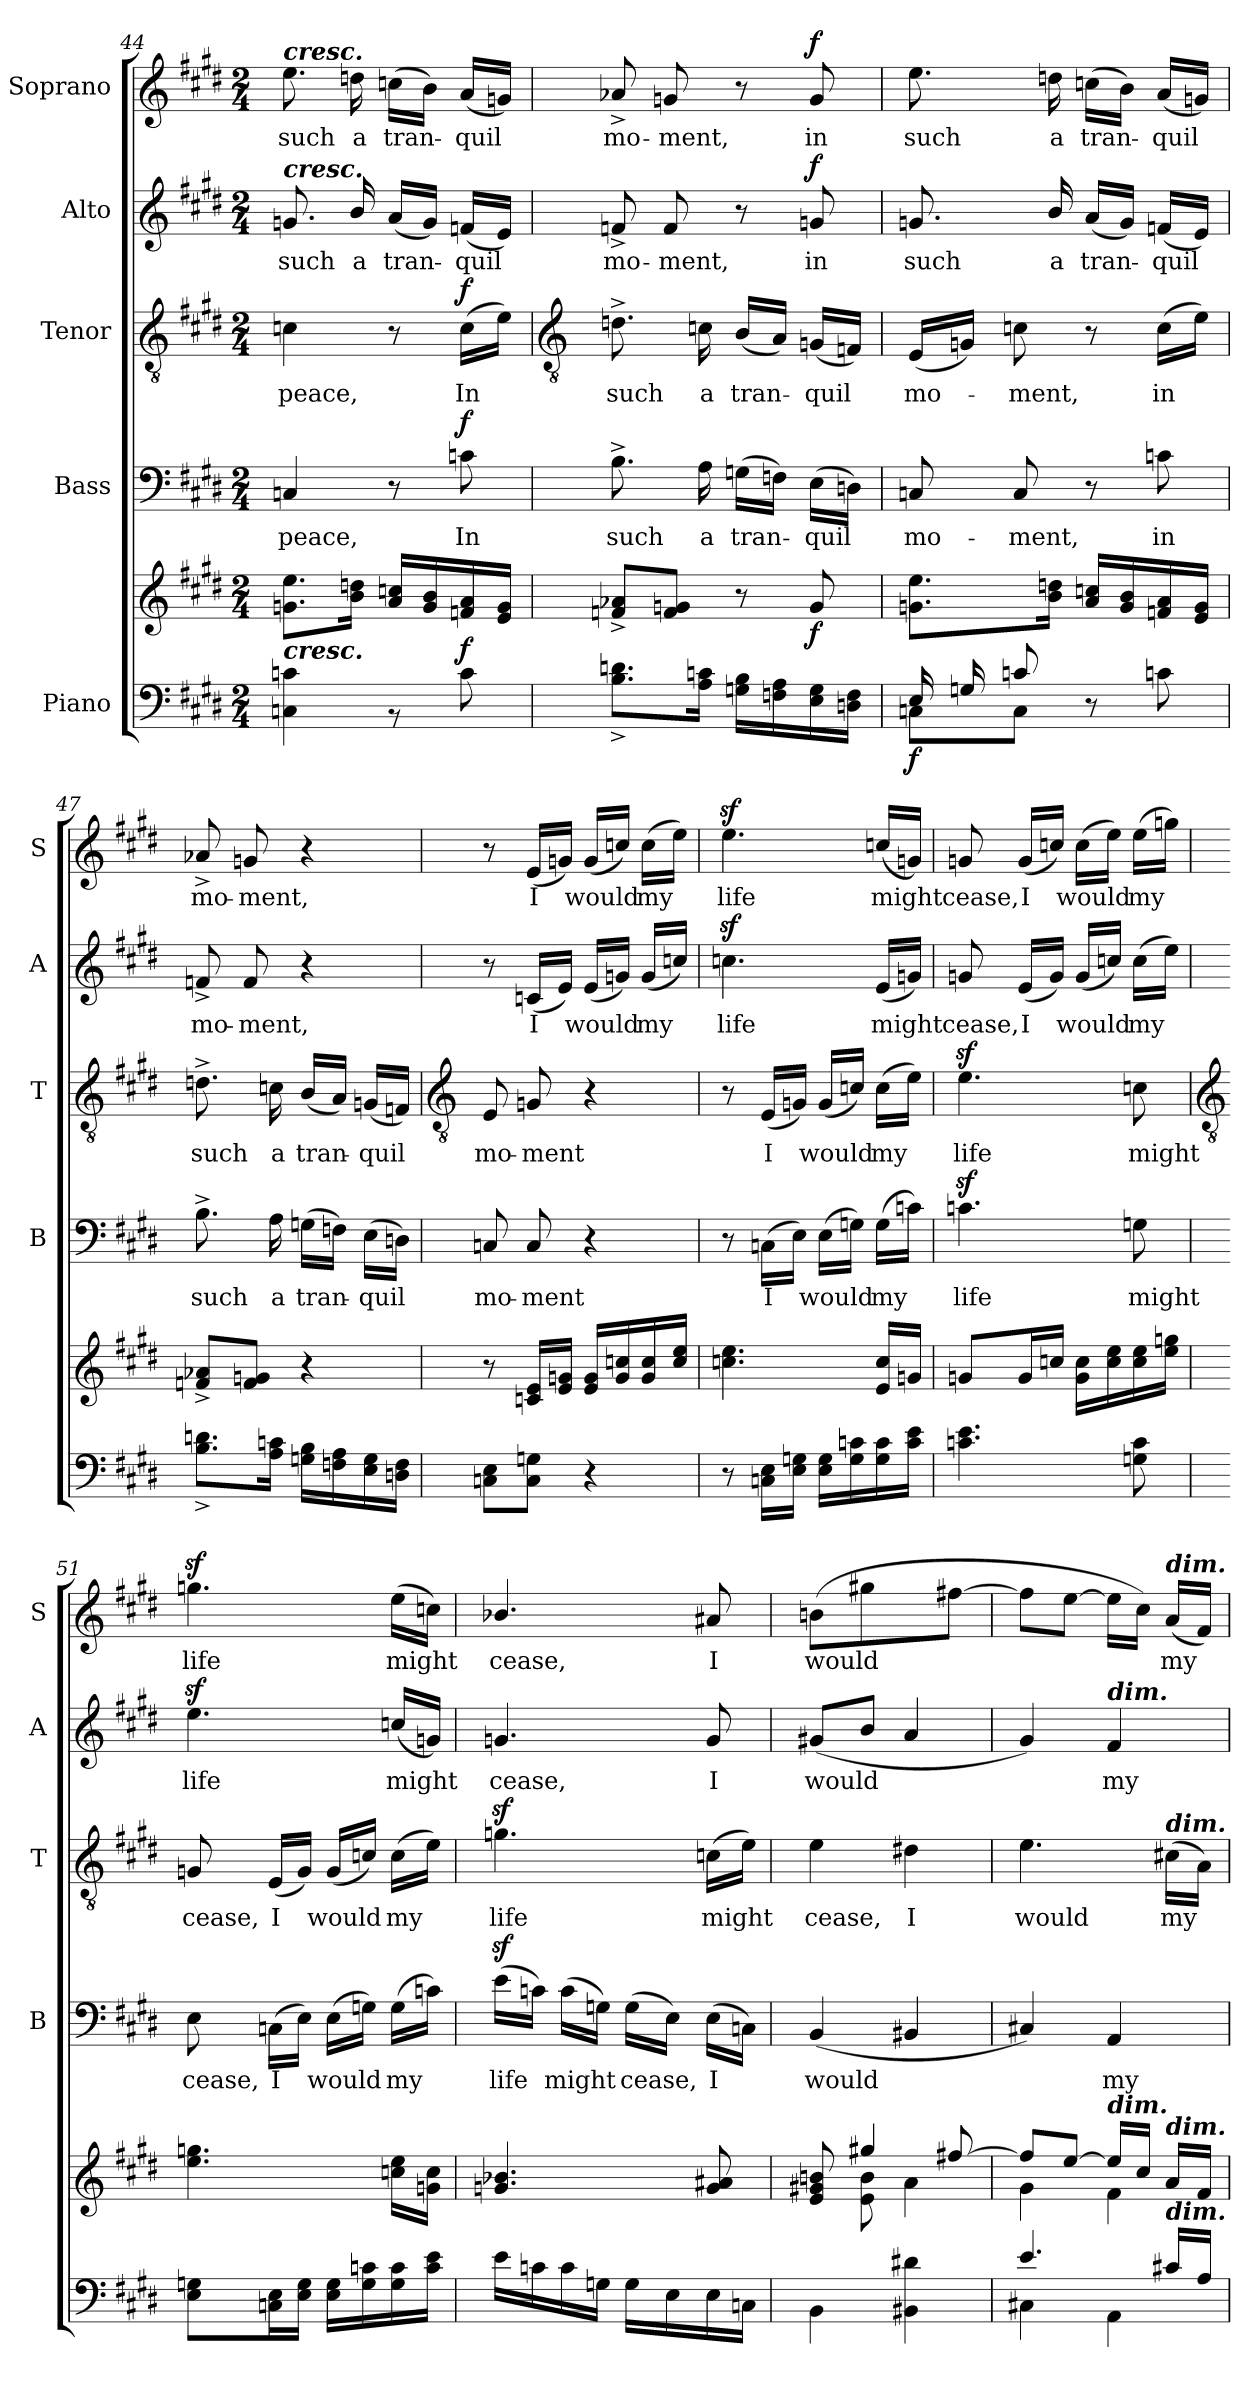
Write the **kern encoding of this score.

**kern	**kern	**dynam	**kern	**text	**dynam	**kern	**text	**dynam	**kern	**text	**dynam	**kern	**text	**dynam
*part5	*part5	*part5	*part4	*part4	*part4	*part3	*part3	*part3	*part2	*part2	*part2	*part1	*part1	*part1
*staff6	*staff5	*staff5/6	*staff4	*staff4	*staff4	*staff3	*staff3	*staff3	*staff2	*staff2	*staff2	*staff1	*staff1	*staff1
*I"Piano	*	*	*I"Bass	*	*	*I"Tenor	*	*	*I"Alto	*	*	*I"Soprano	*	*
*	*	*	*I'B	*	*	*I'T	*	*	*I'A	*	*	*I'S	*	*
*clefF4	*clefG2	*	*clefF4	*	*	*clefGv2	*	*	*clefG2	*	*	*clefG2	*	*
*k[f#c#g#d#]	*k[f#c#g#d#]	*	*k[f#c#g#d#]	*	*	*k[f#c#g#d#]	*	*	*k[f#c#g#d#]	*	*	*k[f#c#g#d#]	*	*
*E:	*E:	*	*E:	*	*	*E:	*	*	*E:	*	*	*E:	*	*
*M2/4	*M2/4	*	*M2/4	*	*	*M2/4	*	*	*M2/4	*	*	*M2/4	*	*
=44	=44	=44	=44	=44	=44	=44	=44	=44	=44	=44	=44	=44	=44	=44
!	!	!	!	!	!	!	!	!	!	!	!	!LO:TX:a:Bi:t=cresc.	!	!
!	!	!	!	!	!	!	!	!	!LO:TX:a:Bi:t=cresc.	!	!	!	!	!
!	!LO:TX:b:Bi:t=cresc.	!	!	!	!	!	!	!	!	!	!	!	!	!
!LO:N:vis=1	!	!	!	!LO:LY:b	!	!	!LO:LY:b	!	!	!LO:LY:b	!	!	!LO:LY:b	!
*^	*	*	*	*	*	*	*	*	*	*	*	*	*	*
2ryy	4Cn\ 4cn\	8.gn 8.eeL	.	4Cn	peace,	.	4cn	peace,	.	8.gn	such	.	8.ee	such	.
!	!	!	!	!	!	!	!	!	!	!	!LO:LY:b	!	!	!LO:LY:b	!
.	.	16b 16ddnJ	.	.	.	.	.	.	.	16b/	a	.	16ddn	a	.
!	!	!	!	!	!	!	!	!	!	!	!LO:LY:b	!	!	!LO:LY:b	!
.	8r	16a 16ccnLL	.	8r	.	.	8r	.	.	(<16aLL	tran-	.	(>16ccnLL	tran-	.
.	.	16g 16b	.	.	.	.	.	.	.	16gJJ)	.	.	16bJJ)	.	.
!	!	!	!LO:DY:a=2	!	!LO:LY:b	!LO:DY:b	!	!LO:LY:b	!LO:DY:b	!	!LO:LY:b	!	!	!LO:LY:b	!
.	8c\	16fn 16a	f	8cn	In	f	(>16cLL	In	f	(<16fnLL	quil	.	(<16aLL	quil	.
.	.	16e 16gJJ	.	.	.	.	16eJJ)	.	.	16eJJ)	.	.	16gnJJ)	.	.
!!LO:LB:g=z
=45	=45	=45	=45	=45	=45	=45	=45	=45	=45	=45	=45	=45	=45	=45	=45
*	*	*	*	*	*	*	*clefGv2	*	*	*	*	*	*	*	*
!LO:N:vis=1	!	!	!	!	!LO:LY:b	!	!	!LO:LY:b	!	!	!LO:LY:b	!	!	!LO:LY:b	!
2ryy	8.B\^ 8.dn\^L	8fn^ 8a-X^L	.	8.B^	such	.	8.dn^	such	.	8fn^	mo-	.	8a-X^	mo-	.
!	!	!	!	!	!	!	!	!	!	!	!LO:LY:b	!	!	!LO:LY:b	!
.	.	8f 8gnJ	.	.	.	.	.	.	.	8f	-ment,	.	8gn	-ment,	.
!	!	!	!	!	!LO:LY:b	!	!	!LO:LY:b	!	!	!	!	!	!	!
.	16A\ 16cn\J	.	.	16A	a	.	16cn	a	.	.	.	.	.	.	.
!	!	!	!	!	!LO:LY:b	!	!	!LO:LY:b	!	!	!	!	!	!	!
.	16Gn\ 16B\LL	8r	.	(>16GnLL	tran-	.	(<16BLL	tran-	.	8r	.	.	8r	.	.
.	16Fn\ 16A\	.	.	16FnJJ)	.	.	16AJJ)	.	.	.	.	.	.	.	.
!	!	!	!LO:DY:b	!	!LO:LY:b	!	!	!LO:LY:b	!	!	!LO:LY:b	!LO:DY:b	!	!LO:LY:b	!LO:DY:b
.	16E\ 16G\	8g	f	(>16ELL	quil	.	(<16GnLL	quil	.	8gn	in	f	8g	in	f
.	16Dn\ 16F\JJ	.	.	16DnJJ)	.	.	16FnJJ)	.	.	.	.	.	.	.	.
=46	=46	=46	=46	=46	=46	=46	=46	=46	=46	=46	=46	=46	=46	=46	=46
!	!	!	!LO:DY:b=2	!	!LO:LY:b	!	!	!LO:LY:b	!	!	!LO:LY:b	!	!	!LO:LY:b	!
16E/LL	8Cn\L	8.gn 8.eeL	f	8Cn	mo-	.	(<16ELL	mo-	.	8.gn	such	.	8.ee	such	.
16Gn/	.	.	.	.	.	.	16GnJJ)	.	.	.	.	.	.	.	.
!	!	!	!	!	!LO:LY:b	!	!	!LO:LY:b	!	!	!	!	!	!	!
8cn/J	8C\J	.	.	8C	-ment,	.	8cn	ment,	.	.	.	.	.	.	.
!	!	!	!	!	!	!	!	!	!	!	!LO:LY:b	!	!	!LO:LY:b	!
.	.	16b 16ddnJ	.	.	.	.	.	.	.	16b/	a	.	16ddn	a	.
!	!	!	!	!	!	!	!	!	!	!	!LO:LY:b	!	!	!LO:LY:b	!
4ryy	8r	16a 16ccnLL	.	8r	.	.	8r	.	.	(<16aLL	tran-	.	(>16ccnLL	tran-	.
.	.	16g 16b	.	.	.	.	.	.	.	16gJJ)	.	.	16bJJ)	.	.
!	!	!	!	!	!LO:LY:b	!	!	!LO:LY:b	!	!	!LO:LY:b	!	!	!LO:LY:b	!
.	8cn\	16fn 16a	.	8cn	in	.	(>16cLL	in	.	(<16fnLL	quil	.	(<16aLL	quil	.
.	.	16e 16gJJ	.	.	.	.	16eJJ)	.	.	16eJJ)	.	.	16gnJJ)	.	.
=47	=47	=47	=47	=47	=47	=47	=47	=47	=47	=47	=47	=47	=47	=47	=47
!LO:N:vis=1	!	!	!	!	!LO:LY:b	!	!	!LO:LY:b	!	!	!LO:LY:b	!	!	!LO:LY:b	!
2ryy	8.B\^ 8.dn\^L	8fn^ 8a-X^L	.	8.B^	such	.	8.dn^	such	.	8fn^	mo-	.	8a-X^	mo-	.
!	!	!	!	!	!	!	!	!	!	!	!LO:LY:b	!	!	!LO:LY:b	!
.	.	8f 8gnJ	.	.	.	.	.	.	.	8f	-ment,	.	8gn	-ment,	.
!	!	!	!	!	!LO:LY:b	!	!	!LO:LY:b	!	!	!	!	!	!	!
.	16A\ 16cn\J	.	.	16A	a	.	16cn	a	.	.	.	.	.	.	.
!	!	!	!	!	!LO:LY:b	!	!	!LO:LY:b	!	!	!	!	!	!	!
.	16Gn\ 16B\LL	4r	.	(>16GnLL	tran-	.	(<16BLL	tran-	.	4r	.	.	4r	.	.
.	16Fn\ 16A\	.	.	16FnJJ)	.	.	16AJJ)	.	.	.	.	.	.	.	.
!	!	!	!	!	!LO:LY:b	!	!	!LO:LY:b	!	!	!	!	!	!	!
.	16E\ 16G\	.	.	(>16ELL	quil	.	(<16GnLL	quil	.	.	.	.	.	.	.
.	16Dn\ 16F\JJ	.	.	16DnJJ)	.	.	16FnJJ)	.	.	.	.	.	.	.	.
*v	*v	*	*	*	*	*	*	*	*	*	*	*	*	*	*
!!LO:LB:g=z
=48	=48	=48	=48	=48	=48	=48	=48	=48	=48	=48	=48	=48	=48	=48
*	*	*	*	*	*	*clefGv2	*	*	*	*	*	*	*	*
*^	*	*	*	*	*	*	*	*	*	*	*	*	*	*
!	!	!	!	!	!LO:LY:b	!	!	!LO:LY:b	!	!	!	!	!	!	!
*v	*v	*	*	*	*	*	*	*	*	*	*	*	*	*	*
8Cn 8EL	8r	.	8Cn	mo-	.	8E	mo-	.	8r	.	.	8r	.	.
!	!	!	!	!LO:LY:b	!	!	!LO:LY:b	!	!	!LO:LY:b	!	!	!LO:LY:b	!
8C 8GnJ	16cn 16eLL	.	8C	-ment	.	8Gn	-ment	.	(<16cnLL	I	.	(<16eLL	I	.
.	16e 16gnJJ	.	.	.	.	.	.	.	16eJJ)	.	.	16gnJJ)	.	.
!	!	!	!	!	!	!	!	!	!	!LO:LY:b	!	!	!LO:LY:b	!
4r	16e 16gLL	.	4r	.	.	4r	.	.	(<16eLL	would	.	(<16gLL	would	.
.	16g 16ccn	.	.	.	.	.	.	.	16gnJJ)	.	.	16ccnJJ)	.	.
!	!	!	!	!	!	!	!	!	!	!LO:LY:b	!	!	!LO:LY:b	!
.	16g 16cc	.	.	.	.	.	.	.	(<16gLL	my	.	(>16ccLL	my	.
.	16cc 16eeJJ	.	.	.	.	.	.	.	16ccnJJ)	.	.	16eeJJ)	.	.
=49	=49	=49	=49	=49	=49	=49	=49	=49	=49	=49	=49	=49	=49	=49
!	!	!	!	!	!	!	!	!	!	!LO:LY:b	!	!	!LO:LY:b	!
8r	4.ccn 4.ee	.	8r	.	.	8r	.	.	4.ccnz<	life	.	4.eez<	life	.
!	!	!	!	!LO:LY:b	!	!	!LO:LY:b	!	!	!	!	!	!	!
16Cn 16ELL	.	.	(>16CnLL	I	.	(<16ELL	I	.	.	.	.	.	.	.
16E 16GnJJ	.	.	16EJJ)	.	.	16GnJJ)	.	.	.	.	.	.	.	.
!	!	!	!	!LO:LY:b	!	!	!LO:LY:b	!	!	!	!	!	!	!
16E 16GLL	.	.	(>16ELL	would	.	(<16GLL	would	.	.	.	.	.	.	.
16G 16cn	.	.	16GnJJ)	.	.	16cnJJ)	.	.	.	.	.	.	.	.
!	!	!	!	!LO:LY:b	!	!	!LO:LY:b	!	!	!LO:LY:b	!	!	!LO:LY:b	!
16G 16c	16e 16ccLL	.	(>16GLL	my	.	(>16cLL	my	.	(<16eLL	might	.	(<16ccnLL	might	.
16c 16eJJ	16gnJJ	.	16cnJJ)	.	.	16eJJ)	.	.	16gnJJ)	.	.	16gnJJ)	.	.
=50	=50	=50	=50	=50	=50	=50	=50	=50	=50	=50	=50	=50	=50	=50
!	!	!	!	!LO:LY:b	!	!	!LO:LY:b	!	!	!LO:LY:b	!	!	!LO:LY:b	!
4.cn 4.e	8gnL	.	4.cnz<	life	.	4.ez<	life	.	8gn	cease,	.	8gn	cease,	.
!	!	!	!	!	!	!	!	!	!	!LO:LY:b	!	!	!LO:LY:b	!
.	16gL	.	.	.	.	.	.	.	(<16eLL	I	.	(<16gLL	I	.
.	16ccnJJ	.	.	.	.	.	.	.	16gJJ)	.	.	16ccnJJ)	.	.
!	!	!	!	!	!	!	!	!	!	!LO:LY:b	!	!	!LO:LY:b	!
.	16g 16ccLL	.	.	.	.	.	.	.	(<16gLL	would	.	(>16ccLL	would	.
.	16cc 16ee	.	.	.	.	.	.	.	16ccnJJ)	.	.	16eeJJ)	.	.
!	!	!	!	!LO:LY:b	!	!	!LO:LY:b	!	!	!LO:LY:b	!	!	!LO:LY:b	!
8Gn 8c	16cc 16ee	.	8Gn	might	.	8cn	might	.	(>16ccLL	my	.	(>16eeLL	my	.
.	16ee 16ggnJJ	.	.	.	.	.	.	.	16eeJJ)	.	.	16ggnJJ)	.	.
!!LO:LB:g=z
=51	=51	=51	=51	=51	=51	=51	=51	=51	=51	=51	=51	=51	=51	=51
*	*	*	*	*	*	*clefGv2	*	*	*	*	*	*	*	*
*^	*^	*	*	*	*	*	*	*	*	*	*	*	*	*
!	!	!	!LO:N:vis=1	!	!	!LO:LY:b	!	!	!LO:LY:b	!	!	!LO:LY:b	!	!	!LO:LY:b	!
4ryy	8E\ 8Gn\L	4.ee\ 4.ggn\	2ryy	.	8E	cease,	.	8Gn	cease,	.	4.eez<	life	.	4.ggnz<	life	.
!	!	!	!	!	!	!LO:LY:b	!	!	!LO:LY:b	!	!	!	!	!	!	!
.	16Cn\ 16E\L	.	.	.	(>16CnLL	I	.	(<16ELL	I	.	.	.	.	.	.	.
.	16E\ 16G\JJ	.	.	.	16EJJ)	.	.	16GJJ)	.	.	.	.	.	.	.	.
!	!	!	!	!	!	!LO:LY:b	!	!	!LO:LY:b	!	!	!	!	!	!	!
16ryy	16E\ 16G\LL	.	.	.	(>16ELL	would	.	(<16GLL	would	.	.	.	.	.	.	.
8.ryy	16G\ 16cn\	.	.	.	16GnJJ)	.	.	16cnJJ)	.	.	.	.	.	.	.	.
!	!	!	!	!	!	!LO:LY:b	!	!	!LO:LY:b	!	!	!LO:LY:b	!	!	!LO:LY:b	!
.	16G\ 16c\	16ccn\ 16ee\LL	.	.	(>16GLL	my	.	(>16cLL	my	.	(<16ccnLL	might	.	(>16eeLL	might	.
.	16c\ 16e\JJ	16gn\ 16cc\JJ	.	.	16cnJJ)	.	.	16eJJ)	.	.	16gnJJ)	.	.	16ccnJJ)	.	.
=52	=52	=52	=52	=52	=52	=52	=52	=52	=52	=52	=52	=52	=52	=52	=52	=52
!LO:N:vis=1	!	!	!	!	!	!LO:LY:b	!	!	!LO:LY:b	!	!	!LO:LY:b	!	!	!LO:LY:b	!
2ryy	16e\LL	4.gn/ 4.b-X/	2ryy	.	(>16ez<LL	life	.	4.gnz<	life	.	4.gn	cease,	.	4.b-X/	cease,	.
.	16cn\	.	.	.	16cnJJ)	.	.	.	.	.	.	.	.	.	.	.
!	!	!	!	!	!	!LO:LY:b	!	!	!	!	!	!	!	!	!	!
.	16c\	.	.	.	(>16cLL	might	.	.	.	.	.	.	.	.	.	.
.	16Gn\JJ	.	.	.	16GnJJ)	.	.	.	.	.	.	.	.	.	.	.
!	!	!	!	!	!	!LO:LY:b	!	!	!	!	!	!	!	!	!	!
.	16G\LL	.	.	.	(>16GLL	cease,	.	.	.	.	.	.	.	.	.	.
.	16E\	.	.	.	16EJJ)	.	.	.	.	.	.	.	.	.	.	.
!	!	!	!	!	!	!LO:LY:b	!	!	!LO:LY:b	!	!	!LO:LY:b	!	!	!LO:LY:b	!
.	16E\	8g/ 8a#X/	.	.	(>16ELL	I	.	(>16cnLL	might	.	8g	I	.	8a#X	I	.
.	16Cn\JJ	.	.	.	16CnJJ)	.	.	16eJJ)	.	.	.	.	.	.	.	.
=53	=53	=53	=53	=53	=53	=53	=53	=53	=53	=53	=53	=53	=53	=53	=53	=53
!LO:N:vis=1	!	!	!	!	!	!LO:LY:b	!	!	!LO:LY:b	!	!	!LO:LY:b	!	!	!LO:LY:b	!
2ryy	4BB\	8e/ 8g#X/ 8bn/	8ryy	.	(<4BB	would	.	4e	cease,	.	(<8g#XL	would	.	(>8bnL	would	.
.	.	4gg#X/	8e\ 8b\	.	.	.	.	.	.	.	8bJ	.	.	4gg#X	.	.
!	!	!	!	!	!	!	!	!	!LO:LY:b	!	!	!	!	!	!	!
.	4BB#X\ 4d#X\	.	4a\	.	4BB#X	.	.	4d#X	I	.	4a	.	.	.	.	.
.	.	[8ff#X/	.	.	.	.	.	.	.	.	.	.	.	[8ff#XJ	.	.
=54	=54	=54	=54	=54	=54	=54	=54	=54	=54	=54	=54	=54	=54	=54	=54	=54
!	!	!	!	!	!	!	!	!	!LO:LY:b	!	!	!	!	!	!	!
4.e/	4C#X\	8ff#/L]	4g#\	.	4C#X)	.	.	4.e	would	.	4g#)	.	.	8ff#L]	.	.
.	.	[8ee/J	.	.	.	.	.	.	.	.	.	.	.	[8eeJ	.	.
!	!	!	!	!	!	!	!	!	!	!	!LO:TX:a:Bi:t=dim.	!	!	!	!	!
!	!	!LO:TX:a:Bi:t=dim.	!	!	!	!	!	!	!	!	!	!	!	!	!	!
!	!	!	!	!	!	!LO:LY:b	!	!	!	!	!	!LO:LY:b	!	!	!	!
.	4AA\	16ee/LL]	4f#\	.	4AA	my	.	.	.	.	4f#	my	.	16eeLL]	.	.
.	.	16cc#/JJ	.	.	.	.	.	.	.	.	.	.	.	16cc#JJ)	.	.
!	!	!	!	!	!	!	!	!	!	!	!	!	!	!LO:TX:a:Bi:t=dim.	!	!
!	!	!	!	!	!	!	!	!LO:TX:a:Bi:t=dim.	!	!	!	!	!	!	!	!
!	!	!LO:TX:a:Bi:t=dim.	!	!	!	!	!	!	!	!	!	!	!	!	!	!
!LO:TX:a:Bi:t=dim.	!	!	!	!	!	!	!	!	!	!	!	!	!	!	!	!
!	!	!	!	!	!	!	!	!	!LO:LY:b	!	!	!	!	!	!LO:LY:b	!
16c#X/LL	.	16a/LL	.	.	.	.	.	(>16c#XLL	my	.	.	.	.	(<16aLL	my	.
16A/JJ	.	16f#/JJ	.	.	.	.	.	16AJJ)	.	.	.	.	.	16f#JJ)	.	.
*v	*v	*	*	*	*	*	*	*	*	*	*	*	*	*	*	*
*	*v	*v	*	*	*	*	*	*	*	*	*	*	*	*	*
=	=	=	=	=	=	=	=	=	=	=	=	=	=	=
*-	*-	*-	*-	*-	*-	*-	*-	*-	*-	*-	*-	*-	*-	*-
